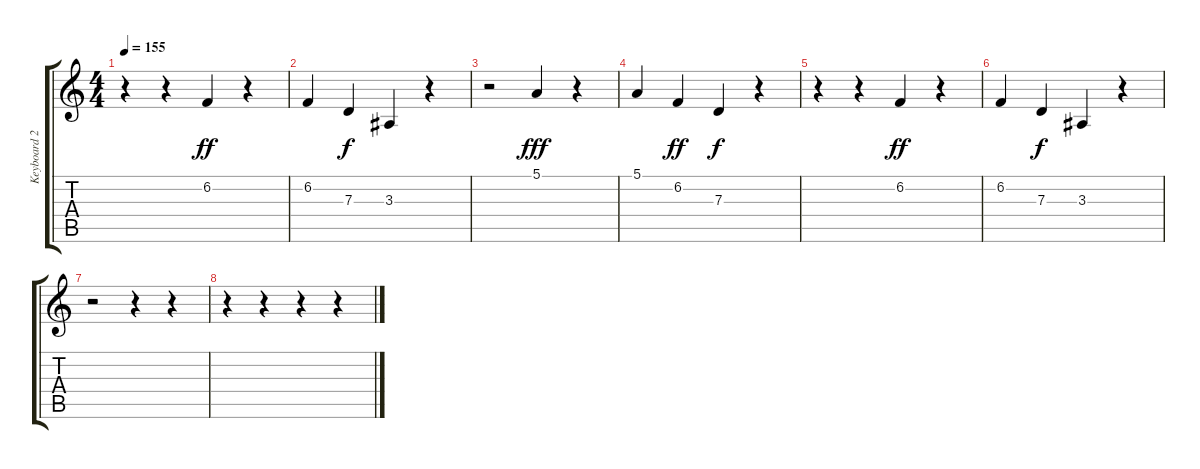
\track ("Keyboard 2" "Keyboard 2") {instrument tangoaccordion}
\staff {score tabs}
\tuning (E4 B3 G3 D3 A2 E2) {hide}
\ts (4 4)
\tempo 155
\clef g2
\ks c
r.4{dy f} r.4 6.2.4{dy ff} r.4 |
6.2.4 7.3.4{dy f} 3.3.4 r.4 |
r.2 5.1.4{dy fff} r.4 |
5.1.4 6.2.4{dy ff} 7.3.4{dy f} r.4 |
r.4 r.4 6.2.4{dy ff} r.4 |
6.2.4 7.3.4{dy f} 3.3.4 r.4 |
r.2 r.4 r.4 |
r.4 r.4 r.4 r.4
